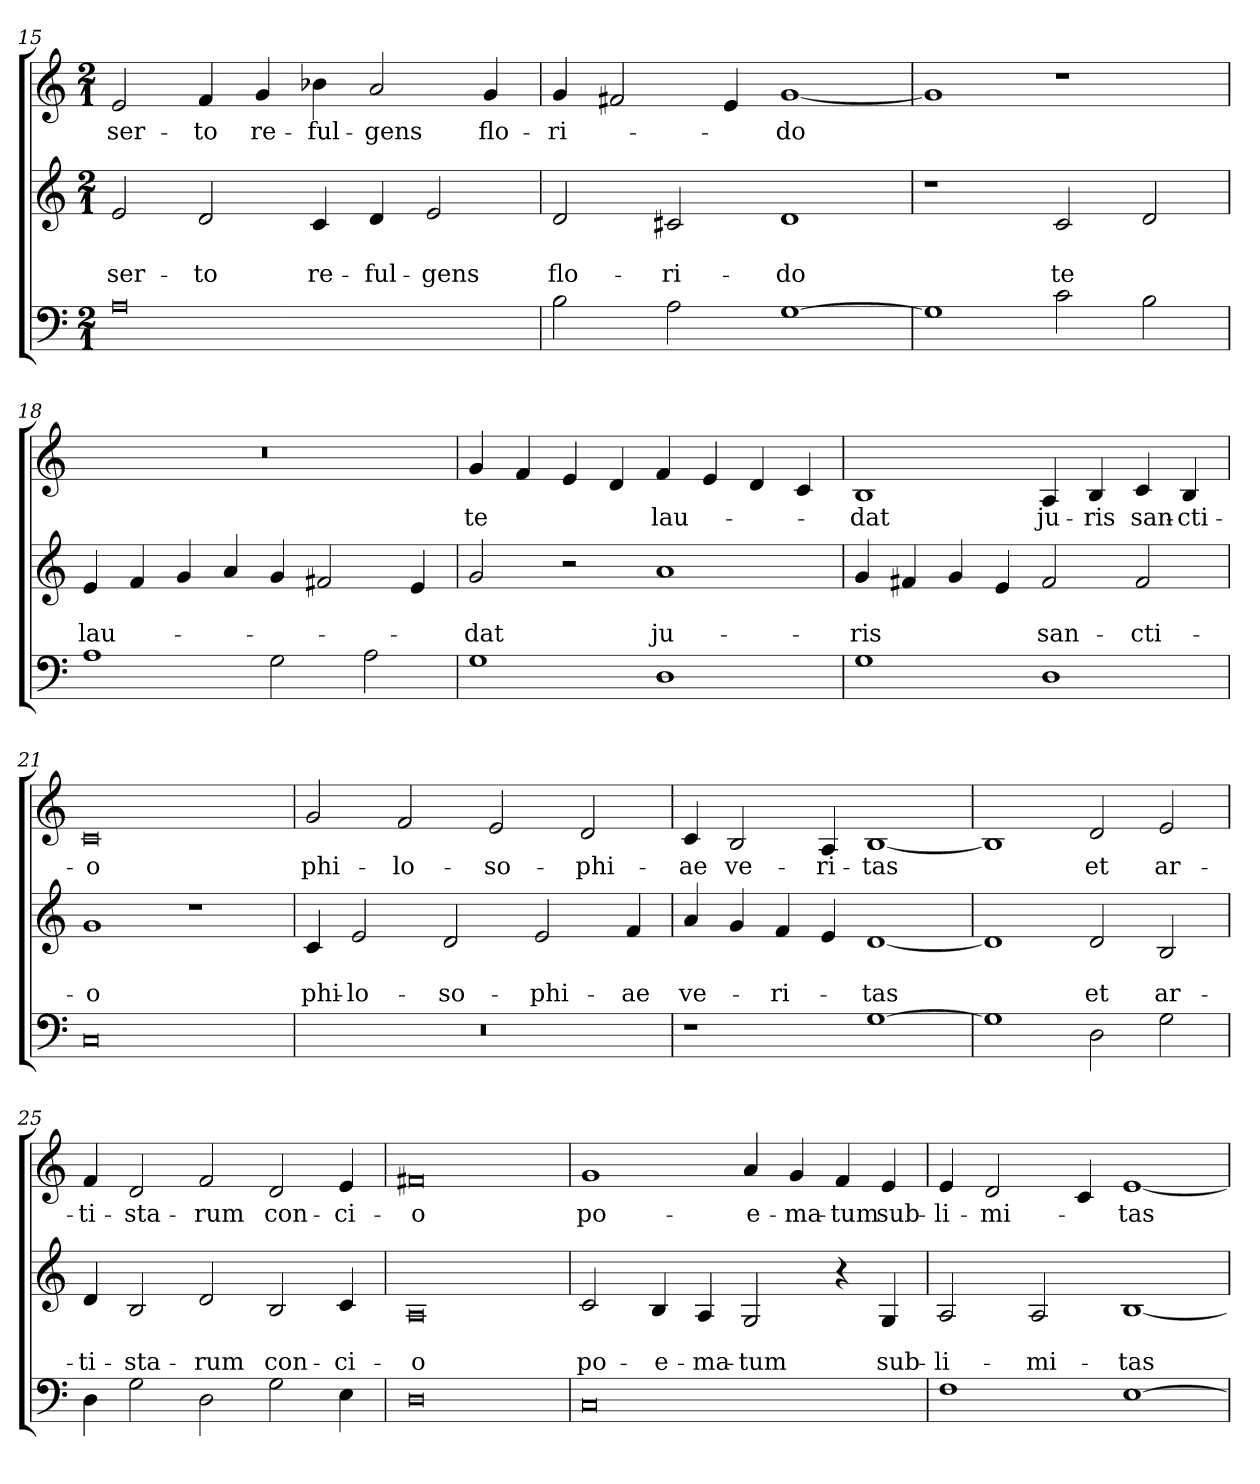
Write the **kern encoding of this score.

**kern	**kern	**text	**text	**kern	**text
*part3	*part2	*part2	*part2	*part1	*part1
*staff3	*staff2	*staff2	*staff2	*staff1	*staff1
*clefF4	*clefG2	*	*	*clefG2	*
*k[]	*k[]	*	*	*k[]	*
*C:	*C:	*	*	*C:	*
*M2/1	*M2/1	*	*	*M2/1	*
=15	=15	=15	=15	=15	=15
0A	2e/	.	ser-	2e/	ser-
.	2d/	.	-to	4f/	-to
.	.	.	.	4g/	re-
.	4c/	.	re-	4b-\	-ful-
.	4d/	.	-ful-	2a/	-gens
.	2e/	.	-gens	.	.
.	.	.	.	4g/	flo-
=16	=16	=16	=16	=16	=16
2B\	2d/	.	flo-	4g/	-ri-
.	.	.	.	2f#/	.
2A\	2c#/	.	-ri-	.	.
.	.	.	.	4e/	.
[1G	1d	.	-do	[1g	-do
=17	=17	=17	=17	=17	=17
1G]	1r	.	.	1g]	.
2c\	2c/	.	te	1r	.
2B\	2d/	.	.	.	.
=18	=18	=18	=18	=18	=18
1A	4e/	.	lau-	0r	.
.	4f/	.	.	.	.
.	4g/	.	.	.	.
.	4a/	.	.	.	.
2G\	4g/	.	.	.	.
.	2f#/	.	.	.	.
2A\	.	.	.	.	.
.	4e/	.	.	.	.
!!LO:LB:g=z
=19	=19	=19	=19	=19	=19
1G	2g/	.	-dat	4g/	te
.	.	.	.	4f/	.
.	2r	.	.	4e/	.
.	.	.	.	4d/	.
1D	1a	.	ju-	4f/	lau-
.	.	.	.	4e/	.
.	.	.	.	4d/	.
.	.	.	.	4c/	.
=20	=20	=20	=20	=20	=20
1G	4g/	.	-ris	1B	-dat
.	4f#/	.	.	.	.
.	4g/	.	.	.	.
.	4e/	.	.	.	.
1D	2f#/	.	san-	4A/	ju-
.	.	.	.	4B/	-ris
.	2f#/	.	-cti-	4c/	san-
.	.	.	.	4B/	-cti-
=21	=21	=21	=21	=21	=21
0C	1g	.	-o	0c	-o
.	1r	.	.	.	.
=22	=22	=22	=22	=22	=22
0r	4c/	.	phi-	2g/	phi-
.	2e/	.	-lo-	.	.
.	.	.	.	2f/	-lo-
.	2d/	.	-so-	.	.
.	.	.	.	2e/	-so-
.	2e/	.	-phi-	.	.
.	.	.	.	2d/	-phi-
.	4f/	.	-ae	.	.
=23	=23	=23	=23	=23	=23
1r	4a/	.	ve-	4c/	-ae
.	4g/	.	.	2B/	ve-
.	4f/	.	-ri-	.	.
.	4e/	.	.	4A/	-ri-
[1G	[1d	.	-tas	[1B	-tas
!!LO:LB:g=z
=24	=24	=24	=24	=24	=24
1G]	1d]	.	.	1B]	.
2D\	2d/	.	et	2d/	et
2G\	2B/	.	ar-	2e/	ar-
=25	=25	=25	=25	=25	=25
4D\	4d/	.	-ti-	4f/	-ti-
2G\	2B/	.	-sta-	2d/	-sta-
2D\	2d/	.	-rum	2f/	-rum
2G\	2B/	.	con-	2d/	con-
4E\	4c/	.	-ci-	4e/	-ci-
=26	=26	=26	=26	=26	=26
0D	0A	.	-o	0f#	-o
=27	=27	=27	=27	=27	=27
0C	2c/	.	po-	1g	po-
.	4B/	.	-e-	.	.
.	4A/	.	-ma-	.	.
.	2G/	.	-tum	4a/	-e-
.	.	.	.	4g/	-ma-
.	4r	.	.	4f/	-tum
.	4G/	.	sub-	4e/	sub-
=28	=28	=28	=28	=28	=28
1F	2A/	.	-li-	4e/	-li-
.	.	.	.	2d/	-mi-
.	2A/	.	-mi-	.	.
.	.	.	.	4c/	.
[1E	[1B	.	-tas	[1e	-tas
=	=	=	=	=	=
*-	*-	*-	*-	*-	*-
